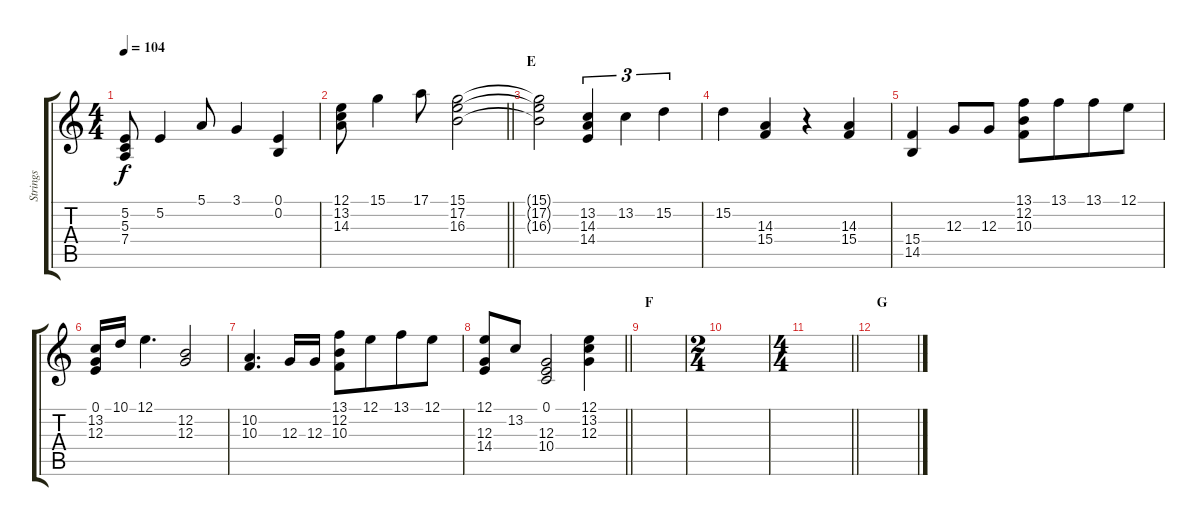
\track ("Strings" "Strings") {instrument stringensemble1}
\staff {score tabs}
\tuning (E4 B3 G3 D3 A2 E2) {hide}
\ts (4 4)
\tempo 104
\clef g2
\ks c
(5.2 5.3 7.4).8{dy f} 5.2.4 5.1.8 3.1.4 (0.1 0.2).4 |
\barLineRight lightlight
(12.1 13.2 14.3).8 15.1.4 17.1.8 (15.1 17.2 16.3).2 |
\section ("" "E")
(15.1{t} 17.2{t} 16.3{t}).2 (13.2 14.3 14.4).4{tu (3 2)} 13.2.4{tu (3 2)} 15.2.4{tu (3 2)} |
15.2.4 (14.3 15.4).4 r.4 (14.3 15.4).4 |
(15.4 14.5).4 12.3.8 12.3.8 (13.1 12.2 10.3).8 13.1.8{beam merge} 13.1.8 12.1.8 |
(0.1 13.2 12.3).16 10.1.16 12.1.4{d} (12.2 12.3).2 |
(10.2 10.3).4{d} 12.3.16 12.3.16 (13.1 12.2 10.3).8 12.1.8{beam merge} 13.1.8 12.1.8 |
\barLineRight lightlight
(12.1 12.3 14.4).8 13.2.8 (0.1 12.3 10.4).2 (12.1 13.2 12.3).4 |
\section ("" "F")
|
\ts (2 4)
|
\ts (4 4)
\barLineRight lightlight
|
\section ("" "G")
